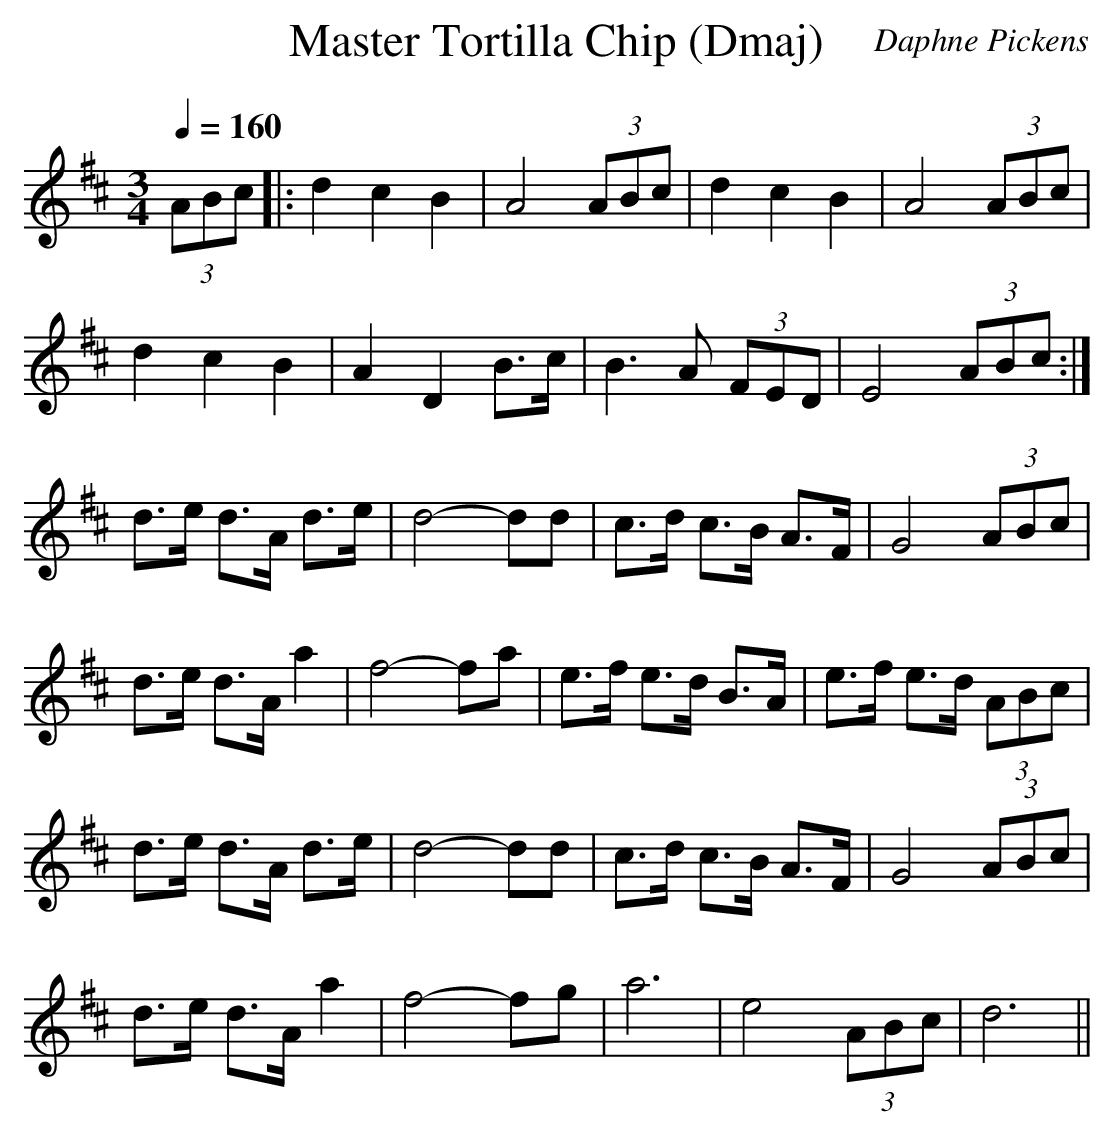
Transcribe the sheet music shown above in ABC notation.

X:1
T:Master Tortilla Chip (Dmaj)
C:Daphne Pickens
Q:1/4=160
M:3/4
L:1/8
K:Dmaj
(3ABc|:d2c2B2|A4 (3ABc|d2c2B2|A4 (3ABc|
d2c2B2|A2D2B>c|B3A (3FED|E4 (3ABc:|
d>e d>A d>e|d4-dd|c>d c>B A>F|G4 (3ABc|
d>e d>A a2|f4-fa|e>f e>d B>A|e>f e>d (3ABc|
d>e d>A d>e|d4-dd|c>d c>B A>F|G4 (3ABc|
d>e d>A a2|f4-fg|a6|e4 (3ABc|d6||
